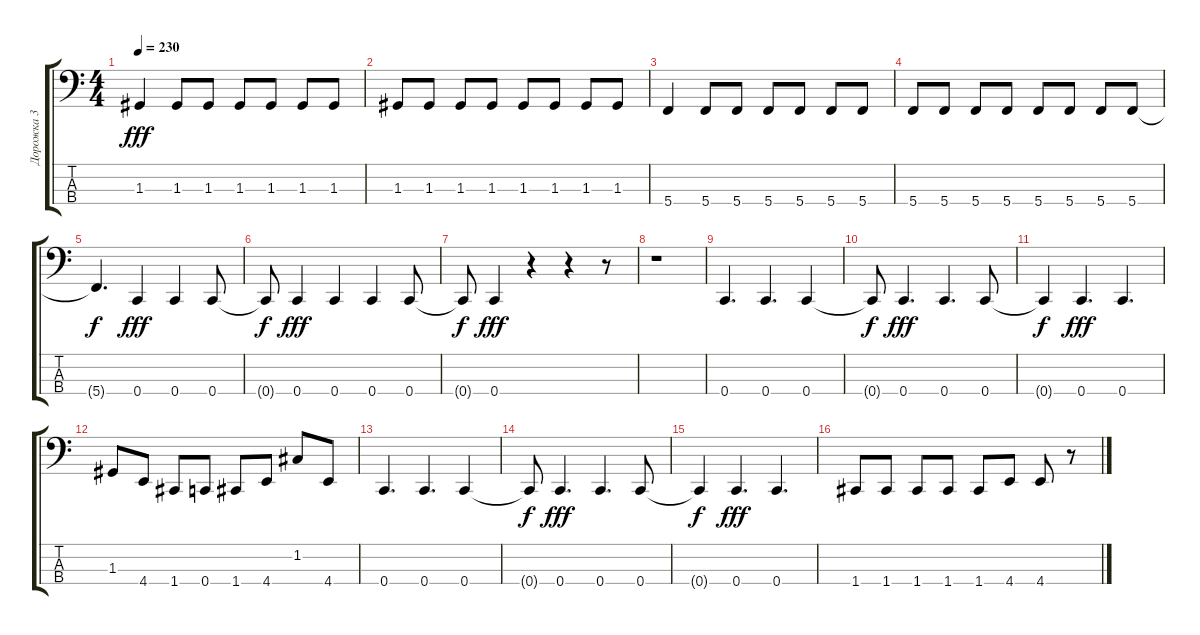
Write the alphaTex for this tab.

\track ("Дорожка 3" "Дорожка 3") {instrument electricbassfinger}
\staff {score tabs}
\tuning (F2 C2 G1 C1) {hide}
\ts (4 4)
\tempo 230
\clef f4
\ks c
1.3.4{dy fff} 1.3.8 1.3.8 1.3.8 1.3.8 1.3.8 1.3.8 |
1.3.8 1.3.8 1.3.8 1.3.8 1.3.8 1.3.8 1.3.8 1.3.8 |
5.4.4 5.4.8 5.4.8 5.4.8 5.4.8 5.4.8 5.4.8 |
5.4.8 5.4.8 5.4.8 5.4.8 5.4.8 5.4.8 5.4.8 5.4.8 |
5.4{t}.4{d dy f} 0.4.4{dy fff} 0.4.4 0.4.8 |
0.4{t}.8{dy f} 0.4.4{dy fff} 0.4.4 0.4.4 0.4.8 |
0.4{t}.8{dy f} 0.4.4{dy fff} r.4 r.4 r.8 |
r.1 |
0.4.4{d} 0.4.4{d} 0.4.4 |
0.4{t}.8{dy f} 0.4.4{d dy fff} 0.4.4{d} 0.4.8 |
0.4{t}.4{dy f} 0.4.4{d dy fff} 0.4.4{d} |
1.3.8 4.4.8 1.4.8 0.4.8 1.4.8 4.4.8 1.2.8 4.4.8 |
0.4.4{d} 0.4.4{d} 0.4.4 |
0.4{t}.8{dy f} 0.4.4{d dy fff} 0.4.4{d} 0.4.8 |
0.4{t}.4{dy f} 0.4.4{d dy fff} 0.4.4{d} |
1.4.8 1.4.8 1.4.8 1.4.8 1.4.8 4.4.8 4.4.8 r.8
